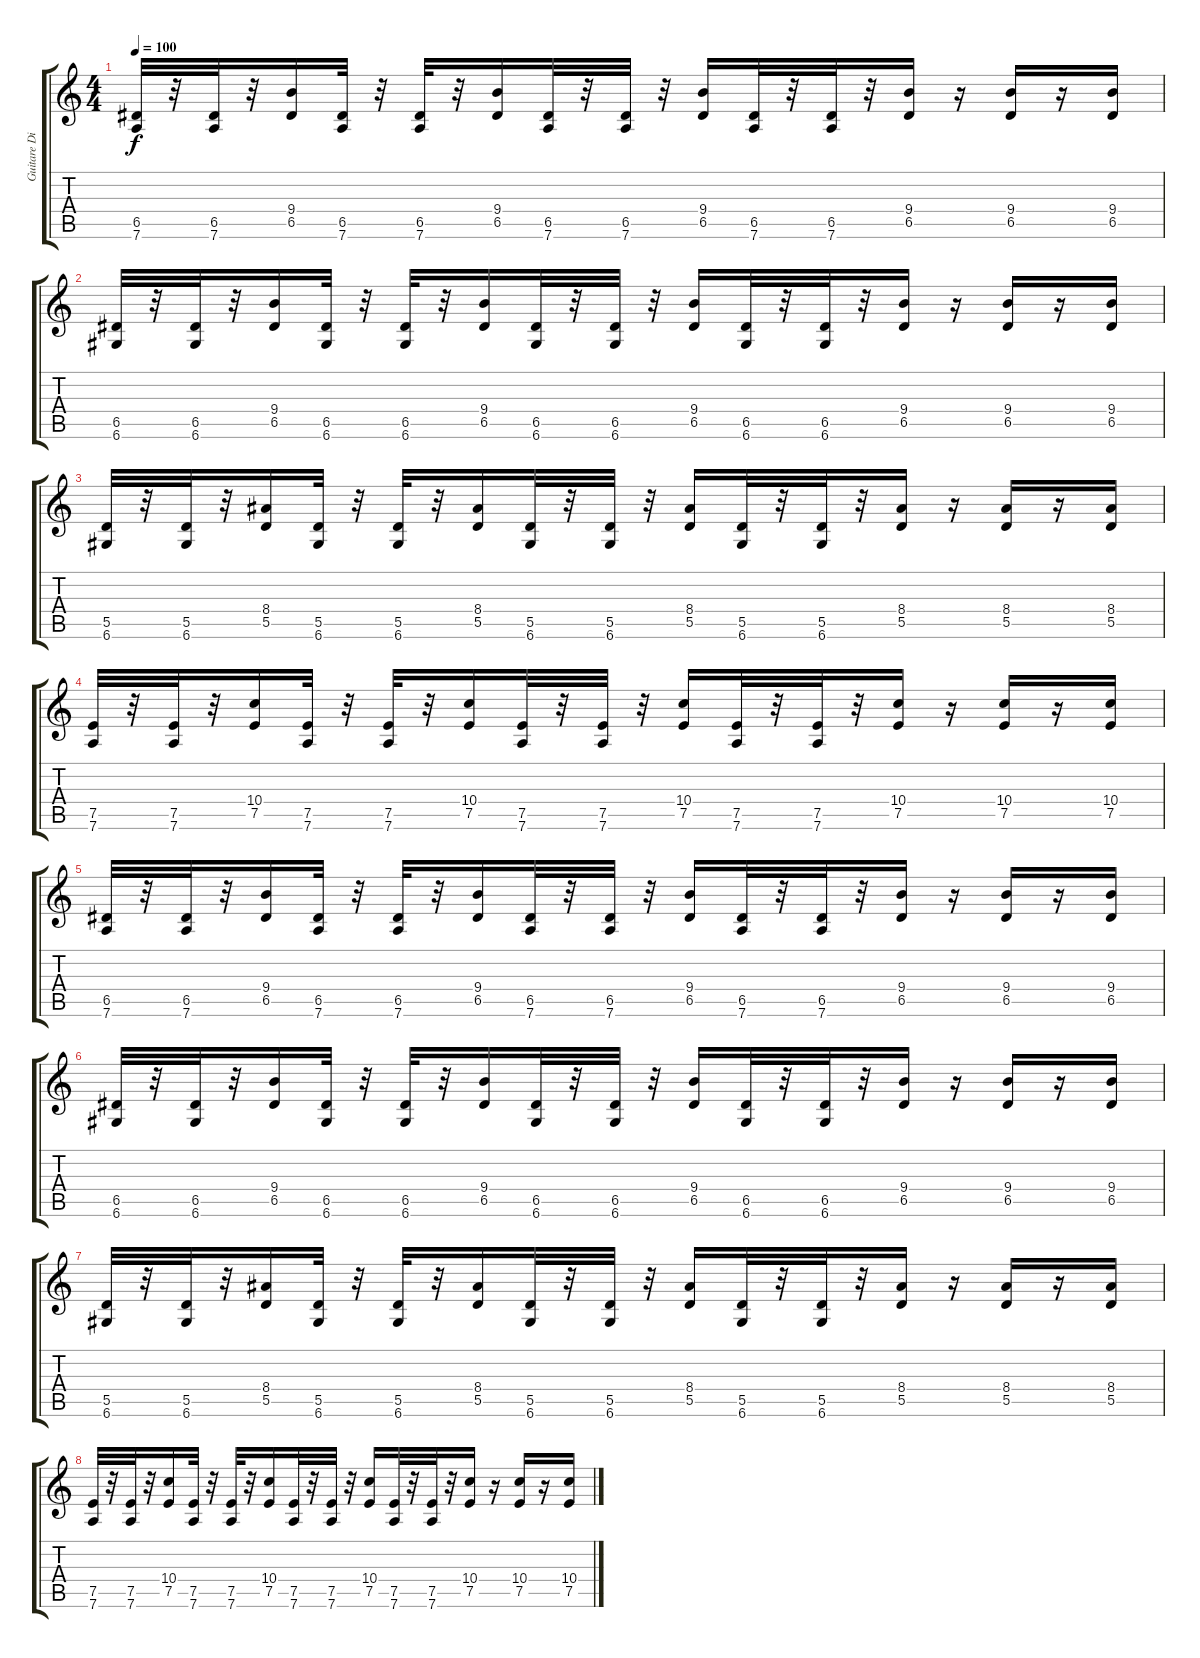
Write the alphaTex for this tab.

\track ("Guitare Distortion 2" "Guitare Di") {instrument distortionguitar}
\staff {score tabs}
\tuning (E4 B3 G3 D3 A2 D2) {hide}
\ts (4 4)
\tempo 100
\clef g2
\ks c
(6.5 7.6).32{dy f} r.32 (6.5 7.6).32 r.32 (9.4 6.5).16 (6.5 7.6).32 r.32 (6.5 7.6).32 r.32 (9.4 6.5).16 (6.5 7.6).32 r.32 (6.5 7.6).32 r.32 (9.4 6.5).16 (6.5 7.6).32 r.32 (6.5 7.6).32 r.32 (9.4 6.5).16 r.16 (9.4 6.5).16 r.16 (9.4 6.5).16 |
(6.5 6.6).32 r.32 (6.5 6.6).32 r.32 (9.4 6.5).16 (6.5 6.6).32 r.32 (6.5 6.6).32 r.32 (9.4 6.5).16 (6.5 6.6).32 r.32 (6.5 6.6).32 r.32 (9.4 6.5).16 (6.5 6.6).32 r.32 (6.5 6.6).32 r.32 (9.4 6.5).16 r.16 (9.4 6.5).16 r.16 (9.4 6.5).16 |
(5.5 6.6).32 r.32 (5.5 6.6).32 r.32 (8.4 5.5).16 (5.5 6.6).32 r.32 (5.5 6.6).32 r.32 (8.4 5.5).16 (5.5 6.6).32 r.32 (5.5 6.6).32 r.32 (8.4 5.5).16 (5.5 6.6).32 r.32 (5.5 6.6).32 r.32 (8.4 5.5).16 r.16 (8.4 5.5).16 r.16 (8.4 5.5).16 |
(7.5 7.6).32 r.32 (7.5 7.6).32 r.32 (10.4 7.5).16 (7.5 7.6).32 r.32 (7.5 7.6).32 r.32 (10.4 7.5).16 (7.5 7.6).32 r.32 (7.5 7.6).32 r.32 (10.4 7.5).16 (7.5 7.6).32 r.32 (7.5 7.6).32 r.32 (10.4 7.5).16 r.16 (10.4 7.5).16 r.16 (10.4 7.5).16 |
(6.5 7.6).32 r.32 (6.5 7.6).32 r.32 (9.4 6.5).16 (6.5 7.6).32 r.32 (6.5 7.6).32 r.32 (9.4 6.5).16 (6.5 7.6).32 r.32 (6.5 7.6).32 r.32 (9.4 6.5).16 (6.5 7.6).32 r.32 (6.5 7.6).32 r.32 (9.4 6.5).16 r.16 (9.4 6.5).16 r.16 (9.4 6.5).16 |
(6.5 6.6).32 r.32 (6.5 6.6).32 r.32 (9.4 6.5).16 (6.5 6.6).32 r.32 (6.5 6.6).32 r.32 (9.4 6.5).16 (6.5 6.6).32 r.32 (6.5 6.6).32 r.32 (9.4 6.5).16 (6.5 6.6).32 r.32 (6.5 6.6).32 r.32 (9.4 6.5).16 r.16 (9.4 6.5).16 r.16 (9.4 6.5).16 |
(5.5 6.6).32 r.32 (5.5 6.6).32 r.32 (8.4 5.5).16 (5.5 6.6).32 r.32 (5.5 6.6).32 r.32 (8.4 5.5).16 (5.5 6.6).32 r.32 (5.5 6.6).32 r.32 (8.4 5.5).16 (5.5 6.6).32 r.32 (5.5 6.6).32 r.32 (8.4 5.5).16 r.16 (8.4 5.5).16 r.16 (8.4 5.5).16 |
(7.5 7.6).32 r.32 (7.5 7.6).32 r.32 (10.4 7.5).16 (7.5 7.6).32 r.32 (7.5 7.6).32 r.32 (10.4 7.5).16 (7.5 7.6).32 r.32 (7.5 7.6).32 r.32 (10.4 7.5).16 (7.5 7.6).32 r.32 (7.5 7.6).32 r.32 (10.4 7.5).16 r.16 (10.4 7.5).16 r.16 (10.4 7.5).16
